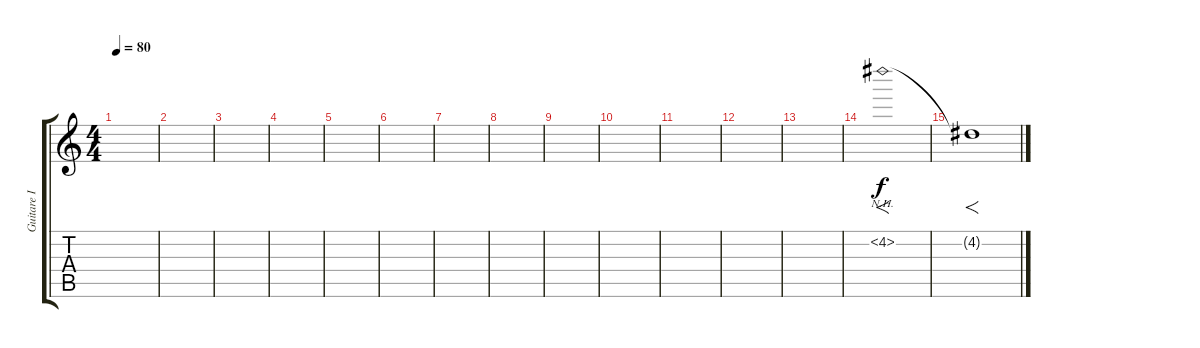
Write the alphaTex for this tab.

\track ("Guitare I" "Guitare I") {instrument overdrivenguitar}
\staff {score tabs}
\tuning (E4 B3 G3 D3 A2 E2) {hide}
\ts (4 4)
\tempo 80
\clef g2
\ks c
|
|
|
|
|
|
|
|
|
|
|
|
|
4.2{nh}.1{f} |
4.2{t}.1{f}
